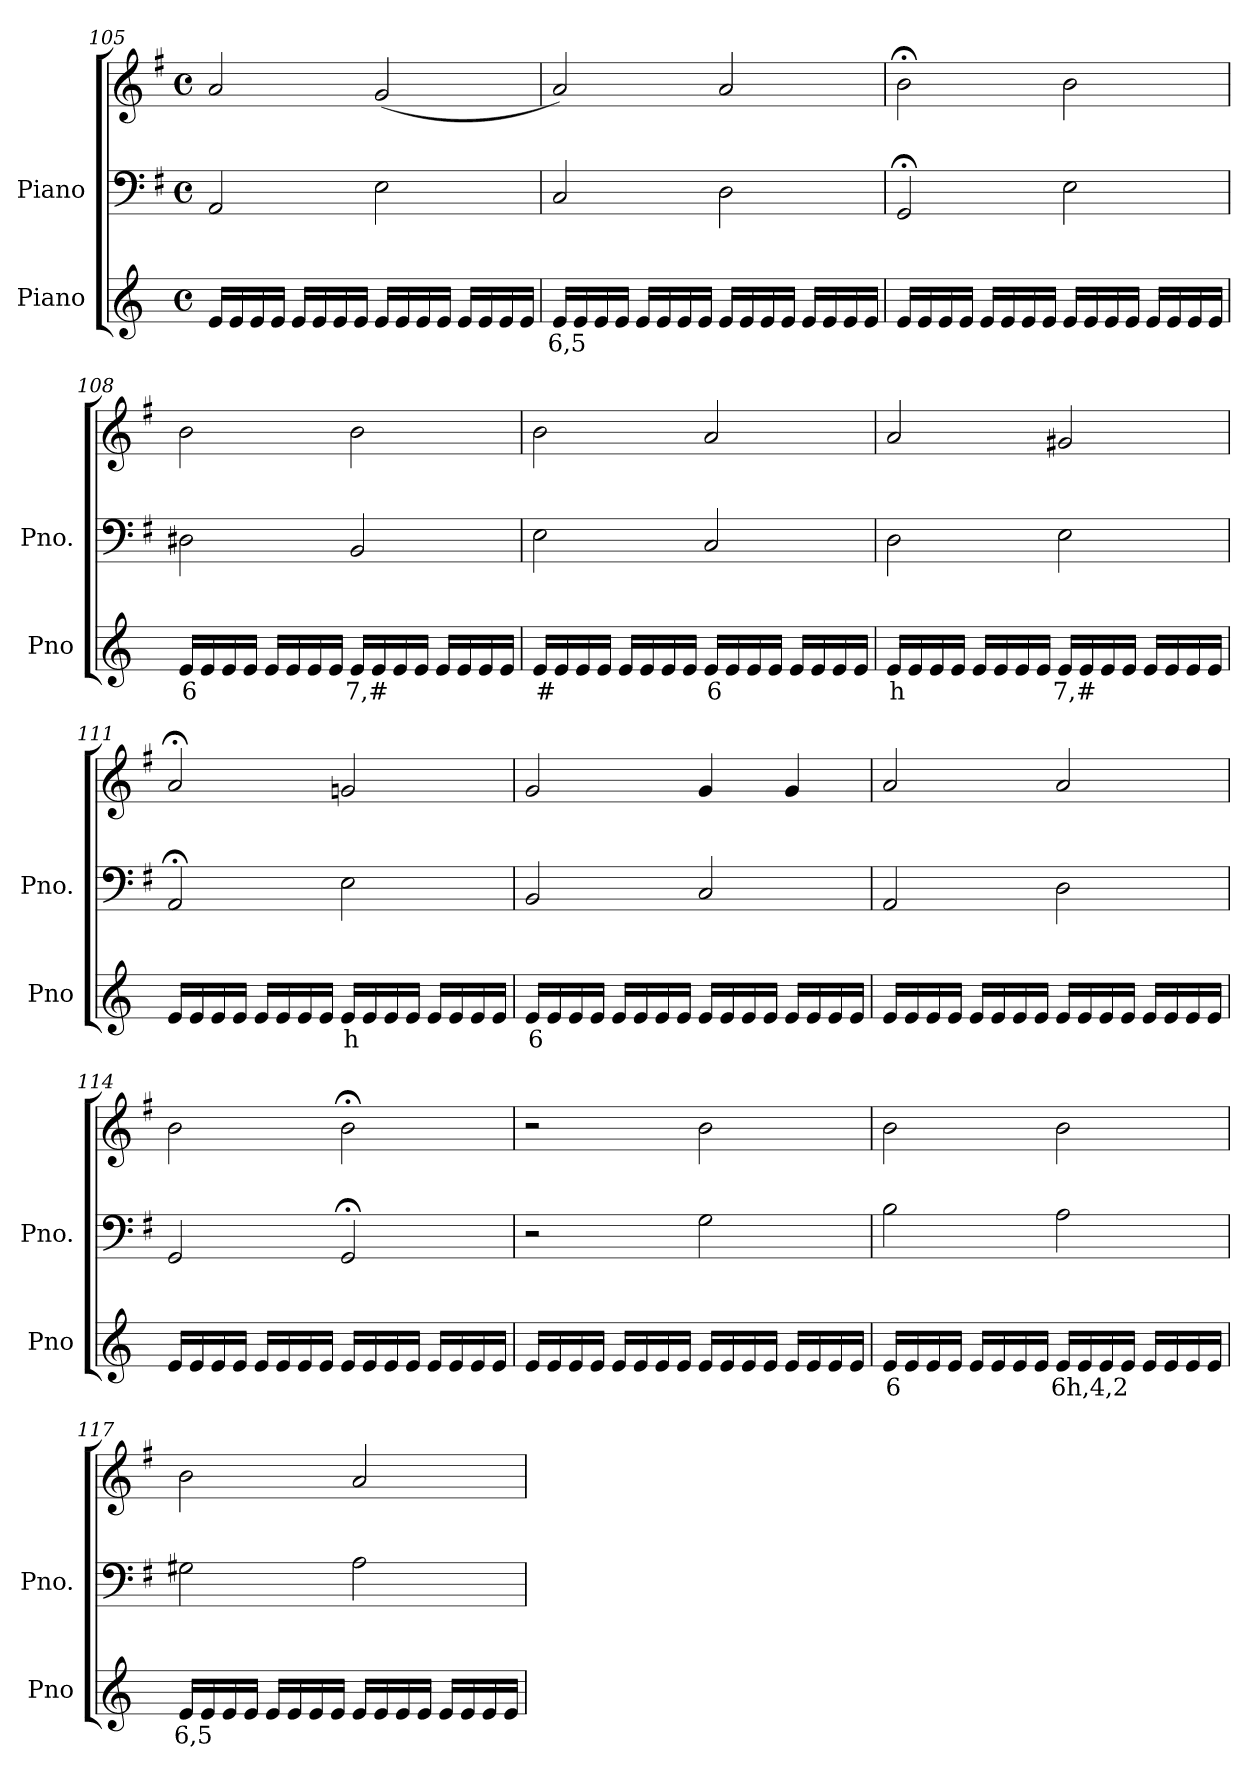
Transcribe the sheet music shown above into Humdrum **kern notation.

**kern	**text	**kern	**kern
*part2	*part2	*part1	*part1
*staff3	*staff3	*staff2	*staff1
*I"Piano	*	*I"Piano	*
*I'Pno	*	*I'Pno.	*
*clefG2	*	*clefF4	*clefG2
*k[]	*	*k[f#]	*k[f#]
*M4/4	*	*M4/4	*M4/4
*met(c)	*	*met(c)	*met(c)
=105	=105	=105	=105
16e/LL	.	2AA/	2a/
16e/	.	.	.
16e/	.	.	.
16e/JJ	.	.	.
16e/LL	.	.	.
16e/	.	.	.
16e/	.	.	.
16e/JJ	.	.	.
16e/LL	.	2E\	(<2g/
16e/	.	.	.
16e/	.	.	.
16e/JJ	.	.	.
16e/LL	.	.	.
16e/	.	.	.
16e/	.	.	.
16e/JJ	.	.	.
=106	=106	=106	=106
!	!LO:LY:b	!	!
16e/LL	6,5	2C/	2a/)
16e/	.	.	.
16e/	.	.	.
16e/JJ	.	.	.
16e/LL	.	.	.
16e/	.	.	.
16e/	.	.	.
16e/JJ	.	.	.
16e/LL	.	2D\	2a/
16e/	.	.	.
16e/	.	.	.
16e/JJ	.	.	.
16e/LL	.	.	.
16e/	.	.	.
16e/	.	.	.
16e/JJ	.	.	.
=107	=107	=107	=107
16e/LL	.	2GG;</	2b;<\
16e/	.	.	.
16e/	.	.	.
16e/JJ	.	.	.
16e/LL	.	.	.
16e/	.	.	.
16e/	.	.	.
16e/JJ	.	.	.
16e/LL	.	2E\	2b\
16e/	.	.	.
16e/	.	.	.
16e/JJ	.	.	.
16e/LL	.	.	.
16e/	.	.	.
16e/	.	.	.
16e/JJ	.	.	.
=108	=108	=108	=108
!	!LO:LY:b	!	!
16e/LL	6	2D#X\	2b\
16e/	.	.	.
16e/	.	.	.
16e/JJ	.	.	.
16e/LL	.	.	.
16e/	.	.	.
16e/	.	.	.
16e/JJ	.	.	.
!	!LO:LY:b	!	!
16e/LL	7,#	2BB/	2b\
16e/	.	.	.
16e/	.	.	.
16e/JJ	.	.	.
16e/LL	.	.	.
16e/	.	.	.
16e/	.	.	.
16e/JJ	.	.	.
=109	=109	=109	=109
!	!LO:LY:b	!	!
16e/LL	#	2E\	2b\
16e/	.	.	.
16e/	.	.	.
16e/JJ	.	.	.
16e/LL	.	.	.
16e/	.	.	.
16e/	.	.	.
16e/JJ	.	.	.
!	!LO:LY:b	!	!
16e/LL	6	2C/	2a/
16e/	.	.	.
16e/	.	.	.
16e/JJ	.	.	.
16e/LL	.	.	.
16e/	.	.	.
16e/	.	.	.
16e/JJ	.	.	.
=110	=110	=110	=110
!	!LO:LY:b	!	!
16e/LL	h	2D\	2a/
16e/	.	.	.
16e/	.	.	.
16e/JJ	.	.	.
16e/LL	.	.	.
16e/	.	.	.
16e/	.	.	.
16e/JJ	.	.	.
!	!LO:LY:b	!	!
16e/LL	7,#	2E\	2g#X/
16e/	.	.	.
16e/	.	.	.
16e/JJ	.	.	.
16e/LL	.	.	.
16e/	.	.	.
16e/	.	.	.
16e/JJ	.	.	.
=111	=111	=111	=111
16e/LL	.	2AA;</	2a;</
16e/	.	.	.
16e/	.	.	.
16e/JJ	.	.	.
16e/LL	.	.	.
16e/	.	.	.
16e/	.	.	.
16e/JJ	.	.	.
!	!LO:LY:b	!	!
16e/LL	h	2E\	2gn/
16e/	.	.	.
16e/	.	.	.
16e/JJ	.	.	.
16e/LL	.	.	.
16e/	.	.	.
16e/	.	.	.
16e/JJ	.	.	.
=112	=112	=112	=112
!	!LO:LY:b	!	!
16e/LL	6	2BB/	2g/
16e/	.	.	.
16e/	.	.	.
16e/JJ	.	.	.
16e/LL	.	.	.
16e/	.	.	.
16e/	.	.	.
16e/JJ	.	.	.
16e/LL	.	2C/	4g/
16e/	.	.	.
16e/	.	.	.
16e/JJ	.	.	.
16e/LL	.	.	4g/
16e/	.	.	.
16e/	.	.	.
16e/JJ	.	.	.
=113	=113	=113	=113
16e/LL	.	2AA/	2a/
16e/	.	.	.
16e/	.	.	.
16e/JJ	.	.	.
16e/LL	.	.	.
16e/	.	.	.
16e/	.	.	.
16e/JJ	.	.	.
16e/LL	.	2D\	2a/
16e/	.	.	.
16e/	.	.	.
16e/JJ	.	.	.
16e/LL	.	.	.
16e/	.	.	.
16e/	.	.	.
16e/JJ	.	.	.
=114	=114	=114	=114
16e/LL	.	2GG/	2b\
16e/	.	.	.
16e/	.	.	.
16e/JJ	.	.	.
16e/LL	.	.	.
16e/	.	.	.
16e/	.	.	.
16e/JJ	.	.	.
16e/LL	.	2GG;</	2b;<\
16e/	.	.	.
16e/	.	.	.
16e/JJ	.	.	.
16e/LL	.	.	.
16e/	.	.	.
16e/	.	.	.
16e/JJ	.	.	.
=115	=115	=115	=115
16e/LL	.	2r	2r
16e/	.	.	.
16e/	.	.	.
16e/JJ	.	.	.
16e/LL	.	.	.
16e/	.	.	.
16e/	.	.	.
16e/JJ	.	.	.
16e/LL	.	2G\	2b\
16e/	.	.	.
16e/	.	.	.
16e/JJ	.	.	.
16e/LL	.	.	.
16e/	.	.	.
16e/	.	.	.
16e/JJ	.	.	.
=116	=116	=116	=116
!	!LO:LY:b	!	!
16e/LL	6	2B\	2b\
16e/	.	.	.
16e/	.	.	.
16e/JJ	.	.	.
16e/LL	.	.	.
16e/	.	.	.
16e/	.	.	.
16e/JJ	.	.	.
!	!LO:LY:b	!	!
16e/LL	6h,4,2	2A\	2b\
16e/	.	.	.
16e/	.	.	.
16e/JJ	.	.	.
16e/LL	.	.	.
16e/	.	.	.
16e/	.	.	.
16e/JJ	.	.	.
=117	=117	=117	=117
!	!LO:LY:b	!	!
16e/LL	6,5	2G#X\	2b\
16e/	.	.	.
16e/	.	.	.
16e/JJ	.	.	.
16e/LL	.	.	.
16e/	.	.	.
16e/	.	.	.
16e/JJ	.	.	.
16e/LL	.	2A\	2a/
16e/	.	.	.
16e/	.	.	.
16e/JJ	.	.	.
16e/LL	.	.	.
16e/	.	.	.
16e/	.	.	.
16e/JJ	.	.	.
=	=	=	=
*-	*-	*-	*-
